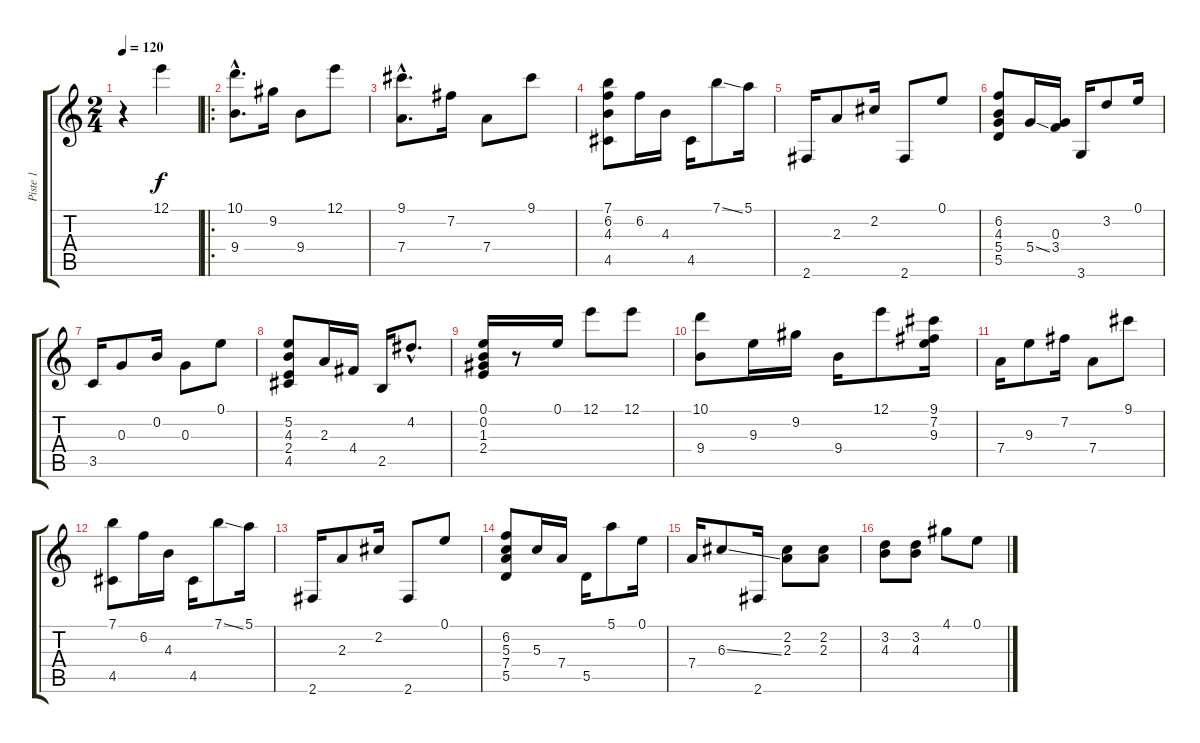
\track ("Piste 1" "Piste 1") {instrument acousticguitarnylon}
\staff {score tabs}
\tuning (E4 B3 G3 D3 A2 E2) {hide}
\ts (2 4)
\tempo 120
\clef g2
\ks c
r.4{dy f instrument acousticguitarnylon} 12.1.4 |
\ro
(10.1{hac} 9.4{hac}).8{d} 9.2.16 9.4.8 12.1.8 |
(9.1{hac} 7.4{hac}).8{d} 7.2.16 7.4.8 9.1.8 |
(7.1 6.2 4.3 4.5).8 6.2.16 4.3.16 4.5.16 7.1{ss}.8 5.1.16 |
2.6.16 2.3.8 2.2.16 2.6.8 0.1.8 |
(6.2 4.3 5.4 5.5).8 5.4{ss}.16 (0.3 3.4).16 3.6.16 3.2.8 0.1.16 |
3.5.16 0.3.8 0.2.16 0.3.8 0.1.8 |
(5.2 4.3 2.4 4.5).8 2.3.16 4.4.16 2.5.16 4.2{hac}.8{d} |
(0.1 0.2 1.3 2.4).16 r.8 0.1.16 12.1.8 12.1.8 |
(10.1 9.4).8 9.3.16 9.2.16 9.4.16 12.1.8 (9.1 7.2 9.3).16 |
7.4.16 9.3.8 7.2.16 7.4.8 9.1.8 |
(7.1 4.5).8 6.2.16 4.3.16 4.5.16 7.1{ss}.8 5.1.16 |
2.6.16 2.3.8 2.2.16 2.6.8 0.1.8 |
(6.2 5.3 7.4 5.5).8 5.3.16 7.4.16 5.5.16 5.1.8 0.1.16 |
7.4.16 6.3{ss}.8 2.6.16 (2.2 2.3).8 (2.2 2.3).8 |
(3.2 4.3).8 (3.2 4.3).8 4.1.8 0.1.8
